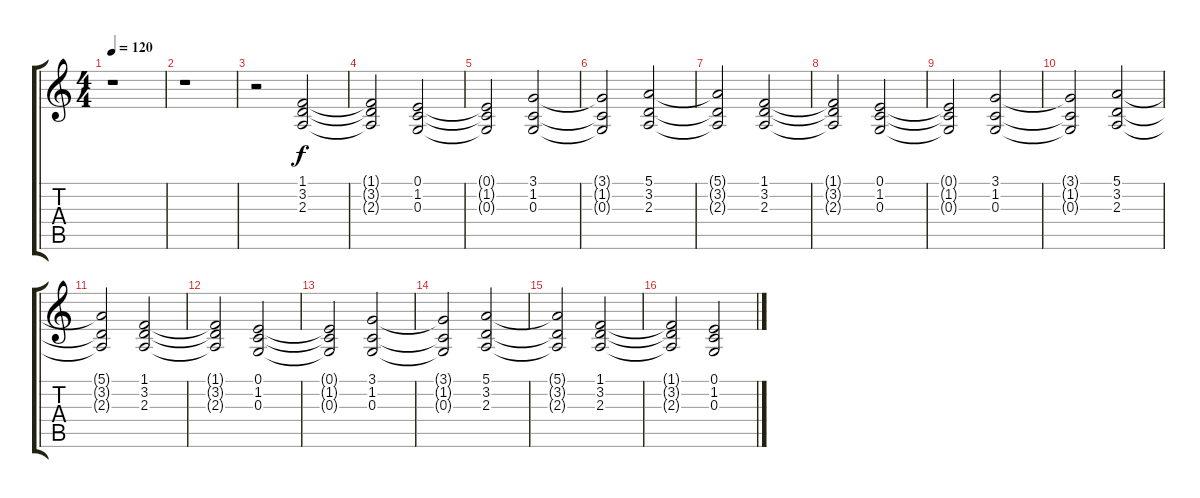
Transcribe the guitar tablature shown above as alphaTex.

\track "" {instrument synthstrings1}
\staff {score tabs}
\tuning (E4 B3 G3 D3 A2 E2) {hide}
\ts (4 4)
\tempo 120
\clef g2
\ks c
r.1{dy f} |
r.1 |
r.2 (1.1 3.2 2.3).2 |
(1.1{t} 3.2{t} 2.3{t}).2 (0.1 1.2 0.3).2 |
(0.1{t} 1.2{t} 0.3{t}).2 (3.1 1.2 0.3).2 |
(3.1{t} 1.2{t} 0.3{t}).2 (5.1 3.2 2.3).2 |
(5.1{t} 3.2{t} 2.3{t}).2 (1.1 3.2 2.3).2 |
(1.1{t} 3.2{t} 2.3{t}).2 (0.1 1.2 0.3).2 |
(0.1{t} 1.2{t} 0.3{t}).2 (3.1 1.2 0.3).2 |
(3.1{t} 1.2{t} 0.3{t}).2 (5.1 3.2 2.3).2 |
(5.1{t} 3.2{t} 2.3{t}).2 (1.1 3.2 2.3).2 |
(1.1{t} 3.2{t} 2.3{t}).2 (0.1 1.2 0.3).2 |
(0.1{t} 1.2{t} 0.3{t}).2 (3.1 1.2 0.3).2 |
(3.1{t} 1.2{t} 0.3{t}).2 (5.1 3.2 2.3).2 |
(5.1{t} 3.2{t} 2.3{t}).2 (1.1 3.2 2.3).2 |
(1.1{t} 3.2{t} 2.3{t}).2 (0.1 1.2 0.3).2
